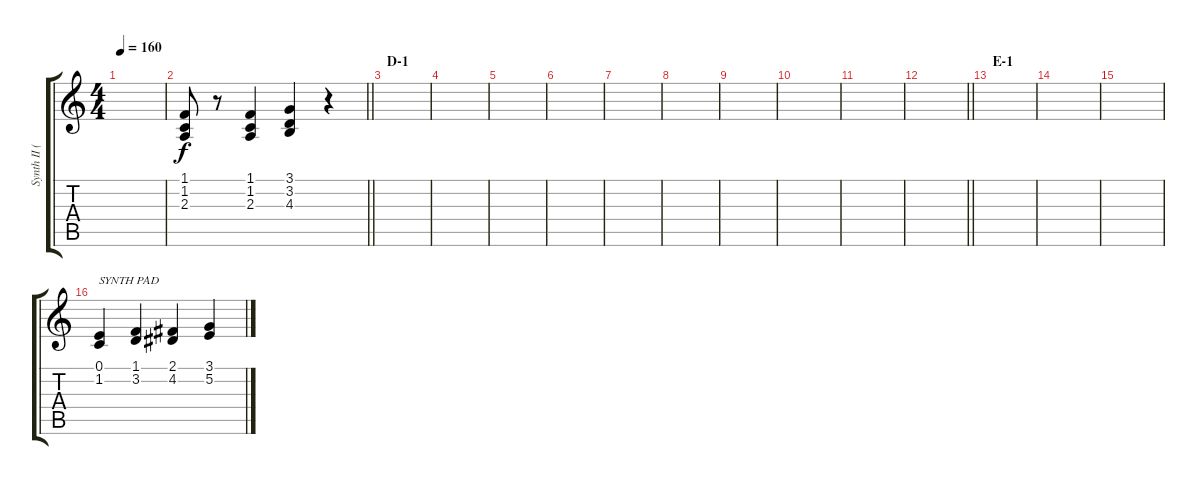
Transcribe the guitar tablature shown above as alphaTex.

\track ("Synth II (Kotobuki Tsumugi)" "Synth II (") {instrument lead1square}
\staff {score tabs}
\tuning (E4 B3 G3 D3 A2 E2) {hide}
\ts (4 4)
\tempo 160
\clef g2
\ks c
|
\barLineRight lightlight
(1.1 1.2 2.3).8 r.8 (1.1 1.2 2.3).4 (3.1 3.2 4.3).4 r.4 |
\section ("" "D-1")
|
|
|
|
|
|
|
|
|
\barLineRight lightlight
|
\section ("" "E-1")
|
|
|
(0.1 1.2).4{txt "SYNTH PAD"} (1.1 3.2).4 (2.1 4.2).4 (3.1 5.2).4
